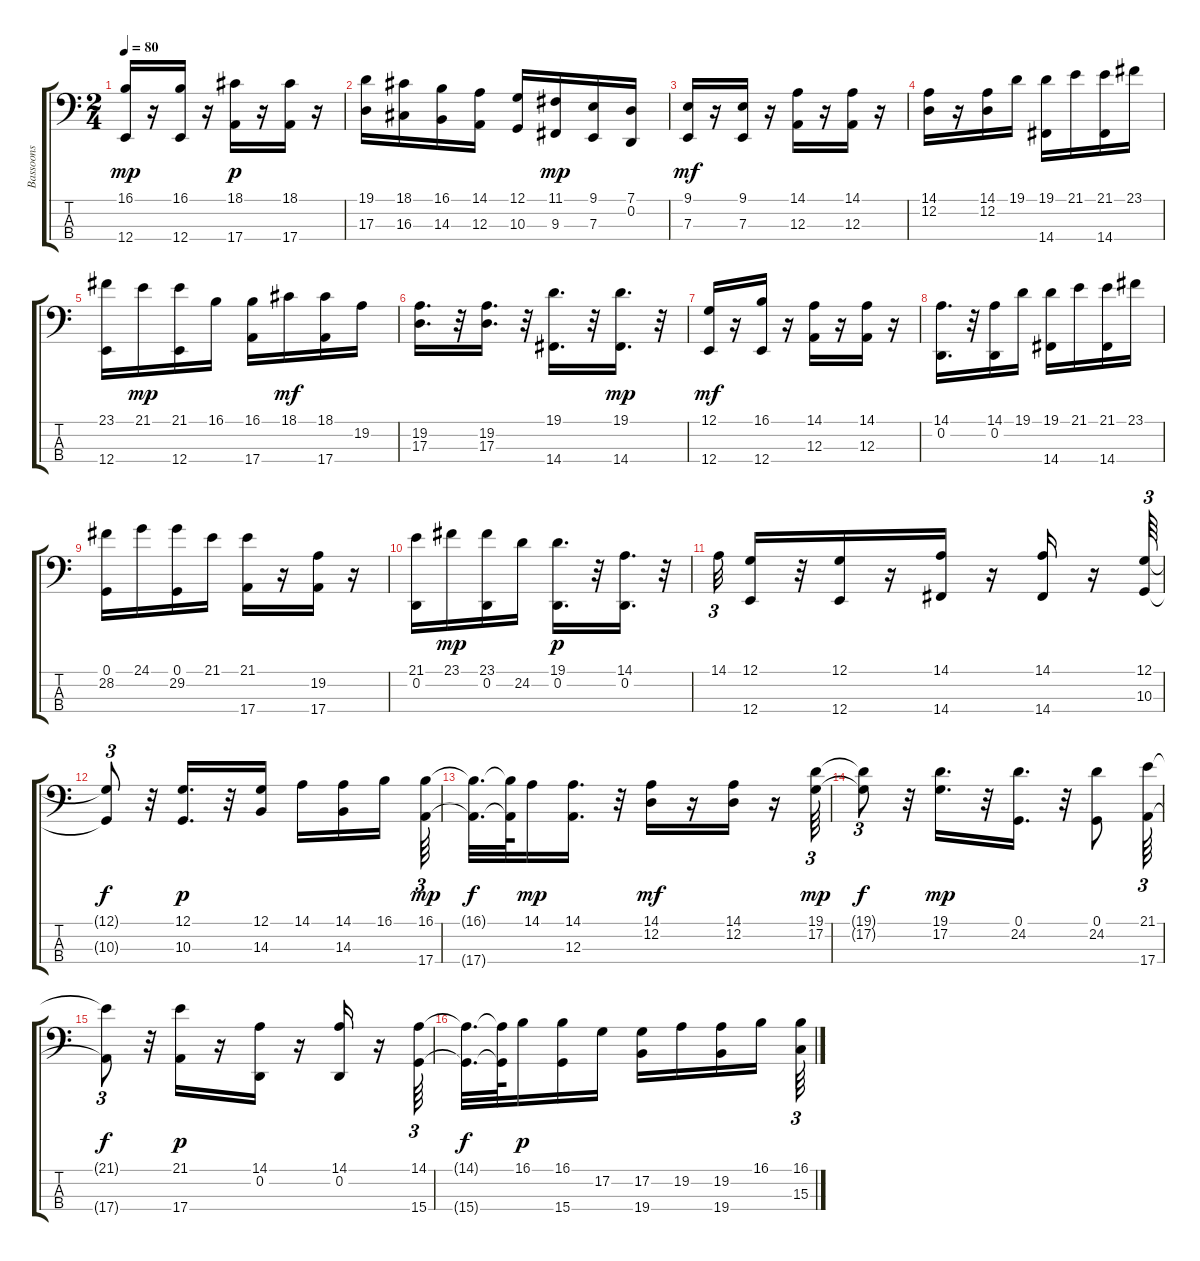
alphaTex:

\track ("Bassoons" "Bassoons") {instrument bassoon}
\staff {score tabs}
\tuning (G2 D2 A1 E1) {hide}
\ts (2 4)
\tempo 80
\clef f4
\ks c
(16.1 12.4).16{dy mp} r.16 (16.1 12.4).16 r.16 (18.1 17.4).16{dy p} r.16 (18.1 17.4).16 r.16 |
(19.1 17.3).16 (18.1 16.3).16 (16.1 14.3).16 (14.1 12.3).16 (12.1 10.3).16 (11.1 9.3).16{dy mp} (9.1 7.3).16 (7.1 0.2).16 |
(9.1 7.3).16{dy mf} r.16 (9.1 7.3).16 r.16 (14.1 12.3).16 r.16 (14.1 12.3).16 r.16 |
(14.1 12.2).16 r.16 (14.1 12.2).16 19.1.16 (19.1 14.4).16 21.1.16 (21.1 14.4).16 23.1.16 |
(23.1 12.4).16 21.1.16{dy mp} (21.1 12.4).16 16.1.16 (16.1 17.4).16 18.1.16{dy mf} (18.1 17.4).16 19.2.16 |
(19.2 17.3).16{d} r.32 (19.2 17.3).16{d} r.32 (19.1 14.4).16{d} r.32 (19.1 14.4).16{d dy mp} r.32 |
(12.1 12.4).16{dy mf} r.16 (16.1 12.4).16 r.16 (14.1 12.3).16 r.16 (14.1 12.3).16 r.16 |
(14.1 0.2).16{d} r.32 (14.1 0.2).16 19.1.16 (19.1 14.4).16 21.1.16 (21.1 14.4).16 23.1.16 |
(0.1 28.2).16 24.1.16 (0.1 29.2).16 21.1.16 (21.1 17.4).16 r.16 (19.2 17.4).16 r.16 |
(21.1 0.2).16 23.1.16{dy mp} (23.1 0.2).16 24.2.16 (19.1 0.2).16{d dy p} r.32 (14.1 0.2).16{d} r.32 |
14.1.32{tu (3 2)} (12.1 12.4).16 r.32 (12.1 12.4).16 r.16 (14.1 14.4).16 r.16 (14.1 14.4).16 r.16 (12.1 10.3).64{tu (3 2)} |
(12.1{t} 10.3{t}).8{tu (3 2) dy f} r.32 (12.1 10.3).16{d dy p} r.32 (12.1 14.3).16 14.1.16 (14.1 14.3).16 16.1.16{beam splitsecondary} (16.1 17.4).64{tu (3 2) dy mp} |
(16.1{t} 17.4{t}).32{d dy f} (16.1{t} 17.4{t}).64 14.1.16{dy mp} (14.1 12.3).16{d} r.32 (14.1 12.2).16{dy mf} r.16 (14.1 12.2).16 r.16 (19.1 17.2).64{tu (3 2) dy mp} |
(19.1{t} 17.2{t}).8{tu (3 2) dy f} r.32 (19.1 17.2).16{d dy mp} r.32 (0.1 24.2).16{d} r.32 (0.1 24.2).8 (21.1 17.4).64{tu (3 2)} |
(21.1{t} 17.4{t}).8{tu (3 2) dy f} r.32 (21.1 17.4).16{dy p} r.16 (14.1 0.2).16 r.16 (14.1 0.2).16 r.16 (14.1 15.4).64{tu (3 2)} |
(14.1{t} 15.4{t}).32{d dy f} (14.1{t} 15.4{t}).64 16.1.16{dy p} (16.1 15.4).16 17.2.16 (17.2 19.4).16 19.2.16 (19.2 19.4).16 16.1.16 (16.1 15.3).64{tu (3 2)}
